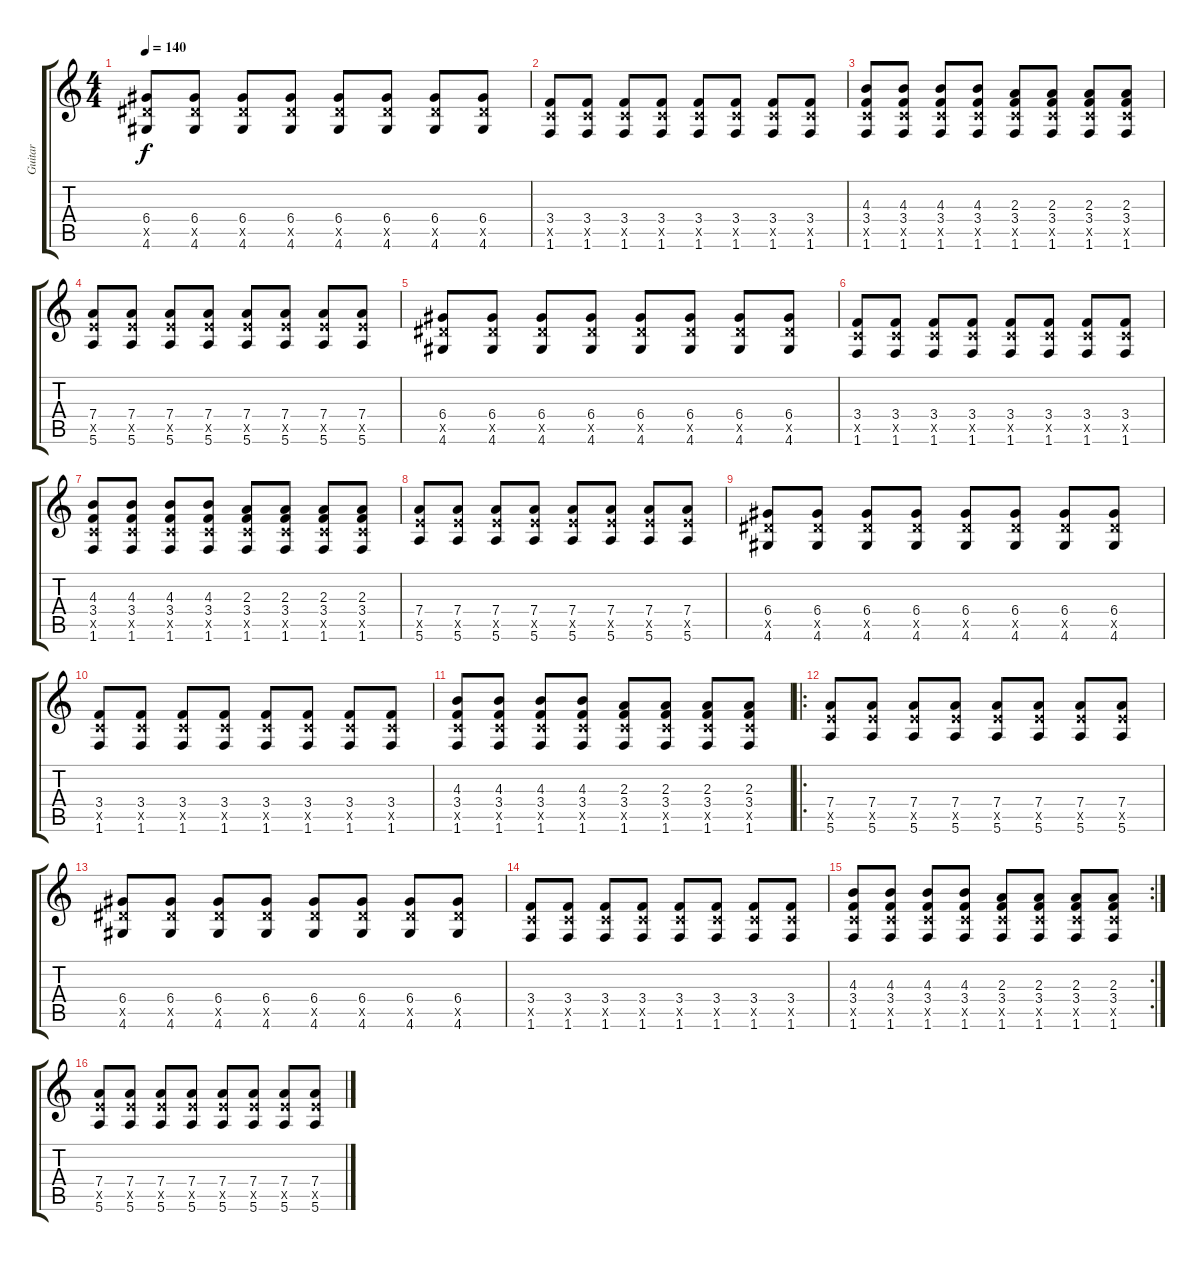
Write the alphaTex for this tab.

\track ("Guitar" "Guitar") {instrument distortionguitar}
\staff {score tabs}
\tuning (E4 B3 G3 D3 A2 E2) {hide}
\ts (4 4)
\tempo 140
\clef g2
\ks c
(6.4 6.5{x} 4.6).8{dy f} (6.4 6.5{x} 4.6).8 (6.4 6.5{x} 4.6).8 (6.4 6.5{x} 4.6).8 (6.4 6.5{x} 4.6).8 (6.4 6.5{x} 4.6).8 (6.4 6.5{x} 4.6).8 (6.4 6.5{x} 4.6).8 |
(3.4 3.5{x} 1.6).8 (3.4 3.5{x} 1.6).8 (3.4 3.5{x} 1.6).8 (3.4 3.5{x} 1.6).8 (3.4 3.5{x} 1.6).8 (3.4 3.5{x} 1.6).8 (3.4 3.5{x} 1.6).8 (3.4 3.5{x} 1.6).8 |
(4.3 3.4 3.5{x} 1.6).8 (4.3 3.4 3.5{x} 1.6).8 (4.3 3.4 3.5{x} 1.6).8 (4.3 3.4 3.5{x} 1.6).8 (2.3 3.4 3.5{x} 1.6).8 (2.3 3.4 3.5{x} 1.6).8 (2.3 3.4 3.5{x} 1.6).8 (2.3 3.4 3.5{x} 1.6).8 |
(7.4 7.5{x} 5.6).8 (7.4 7.5{x} 5.6).8 (7.4 7.5{x} 5.6).8 (7.4 7.5{x} 5.6).8 (7.4 7.5{x} 5.6).8 (7.4 7.5{x} 5.6).8 (7.4 7.5{x} 5.6).8 (7.4 7.5{x} 5.6).8 |
(6.4 6.5{x} 4.6).8 (6.4 6.5{x} 4.6).8 (6.4 6.5{x} 4.6).8 (6.4 6.5{x} 4.6).8 (6.4 6.5{x} 4.6).8 (6.4 6.5{x} 4.6).8 (6.4 6.5{x} 4.6).8 (6.4 6.5{x} 4.6).8 |
(3.4 3.5{x} 1.6).8 (3.4 3.5{x} 1.6).8 (3.4 3.5{x} 1.6).8 (3.4 3.5{x} 1.6).8 (3.4 3.5{x} 1.6).8 (3.4 3.5{x} 1.6).8 (3.4 3.5{x} 1.6).8 (3.4 3.5{x} 1.6).8 |
(4.3 3.4 3.5{x} 1.6).8 (4.3 3.4 3.5{x} 1.6).8 (4.3 3.4 3.5{x} 1.6).8 (4.3 3.4 3.5{x} 1.6).8 (2.3 3.4 3.5{x} 1.6).8 (2.3 3.4 3.5{x} 1.6).8 (2.3 3.4 3.5{x} 1.6).8 (2.3 3.4 3.5{x} 1.6).8 |
(7.4 7.5{x} 5.6).8 (7.4 7.5{x} 5.6).8 (7.4 7.5{x} 5.6).8 (7.4 7.5{x} 5.6).8 (7.4 7.5{x} 5.6).8 (7.4 7.5{x} 5.6).8 (7.4 7.5{x} 5.6).8 (7.4 7.5{x} 5.6).8 |
(6.4 6.5{x} 4.6).8 (6.4 6.5{x} 4.6).8 (6.4 6.5{x} 4.6).8 (6.4 6.5{x} 4.6).8 (6.4 6.5{x} 4.6).8 (6.4 6.5{x} 4.6).8 (6.4 6.5{x} 4.6).8 (6.4 6.5{x} 4.6).8 |
(3.4 3.5{x} 1.6).8 (3.4 3.5{x} 1.6).8 (3.4 3.5{x} 1.6).8 (3.4 3.5{x} 1.6).8 (3.4 3.5{x} 1.6).8 (3.4 3.5{x} 1.6).8 (3.4 3.5{x} 1.6).8 (3.4 3.5{x} 1.6).8 |
(4.3 3.4 3.5{x} 1.6).8 (4.3 3.4 3.5{x} 1.6).8 (4.3 3.4 3.5{x} 1.6).8 (4.3 3.4 3.5{x} 1.6).8 (2.3 3.4 3.5{x} 1.6).8 (2.3 3.4 3.5{x} 1.6).8 (2.3 3.4 3.5{x} 1.6).8 (2.3 3.4 3.5{x} 1.6).8 |
\ro
(7.4 7.5{x} 5.6).8 (7.4 7.5{x} 5.6).8 (7.4 7.5{x} 5.6).8 (7.4 7.5{x} 5.6).8 (7.4 7.5{x} 5.6).8 (7.4 7.5{x} 5.6).8 (7.4 7.5{x} 5.6).8 (7.4 7.5{x} 5.6).8 |
(6.4 6.5{x} 4.6).8 (6.4 6.5{x} 4.6).8 (6.4 6.5{x} 4.6).8 (6.4 6.5{x} 4.6).8 (6.4 6.5{x} 4.6).8 (6.4 6.5{x} 4.6).8 (6.4 6.5{x} 4.6).8 (6.4 6.5{x} 4.6).8 |
(3.4 3.5{x} 1.6).8 (3.4 3.5{x} 1.6).8 (3.4 3.5{x} 1.6).8 (3.4 3.5{x} 1.6).8 (3.4 3.5{x} 1.6).8 (3.4 3.5{x} 1.6).8 (3.4 3.5{x} 1.6).8 (3.4 3.5{x} 1.6).8 |
\rc 2
(4.3 3.4 3.5{x} 1.6).8 (4.3 3.4 3.5{x} 1.6).8 (4.3 3.4 3.5{x} 1.6).8 (4.3 3.4 3.5{x} 1.6).8 (2.3 3.4 3.5{x} 1.6).8 (2.3 3.4 3.5{x} 1.6).8 (2.3 3.4 3.5{x} 1.6).8 (2.3 3.4 3.5{x} 1.6).8 |
(7.4 7.5{x} 5.6).8 (7.4 7.5{x} 5.6).8 (7.4 7.5{x} 5.6).8 (7.4 7.5{x} 5.6).8 (7.4 7.5{x} 5.6).8 (7.4 7.5{x} 5.6).8 (7.4 7.5{x} 5.6).8 (7.4 7.5{x} 5.6).8
